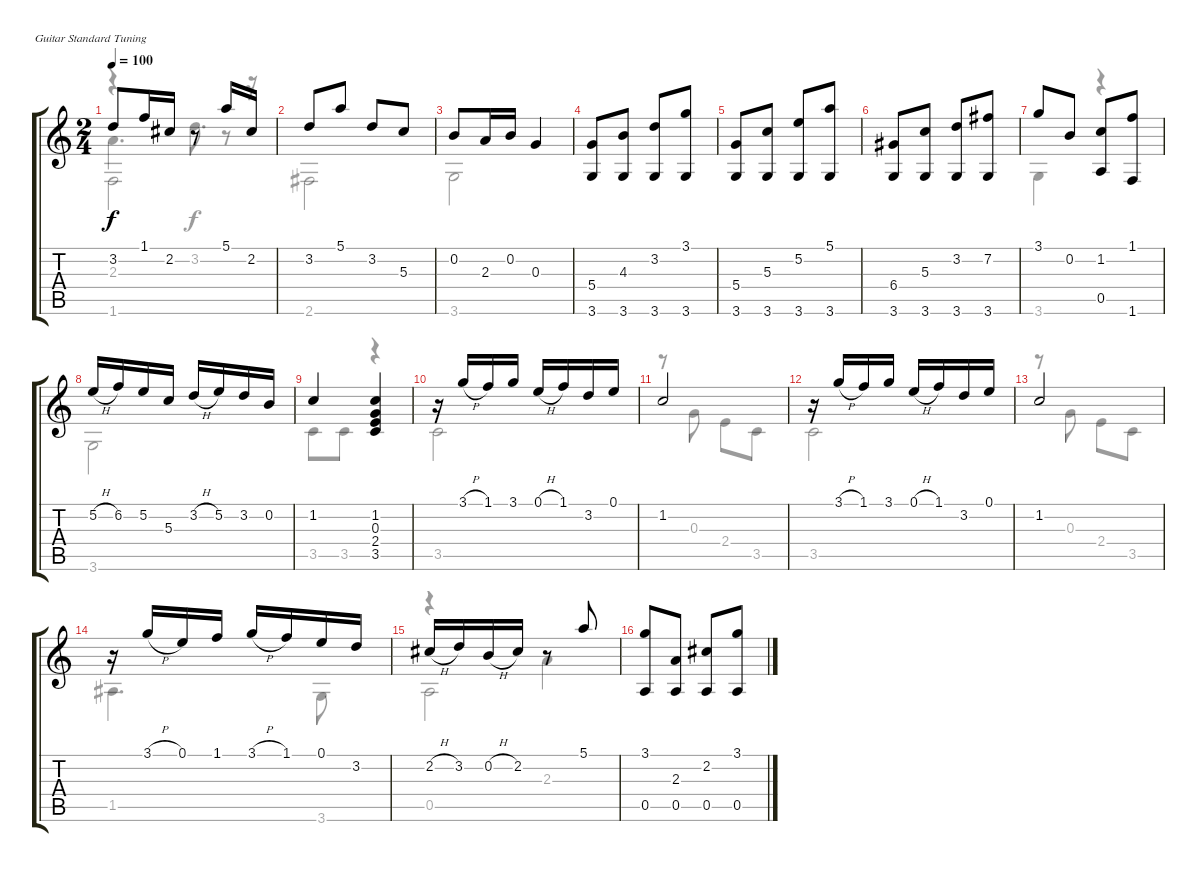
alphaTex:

\bracketExtendMode groupsimilarinstruments
\firstSystemTrackNameOrientation horizontal
\otherSystemsTrackNameOrientation horizontal
\track "" {instrument acousticguitarnylon}
\staff {score tabs}
\tuning (E4 B3 G3 D3 A2 E2)
\voice
\ts (2 4)
\tempo 100
\clef g2
\ks aminor
3.2.8{dy f} 1.1.16 2.2.16 r.8 5.1.16 2.2.16 |
3.2.8 5.1.8 3.2.8 5.3.8 |
0.2.8 2.3.16 0.2.16 0.3.4 |
(5.4 3.6).8 (4.3 3.6).8 (3.2 3.6).8 (3.1 3.6).8 |
(5.4 3.6).8 (5.3 3.6).8 (5.2 3.6).8 (5.1 3.6).8 |
(6.4 3.6).8 (5.3 3.6).8 (3.2 3.6).8 (7.2 3.6).8 |
3.1.8 0.2.8 (1.2 0.5).8 (1.1 1.6).8 |
5.2{h}.16 6.2.16 5.2.16 5.3.16 3.2{h}.16 5.2.16 3.2.16 0.2.16 |
1.2.4 (1.2 0.3 2.4 3.5).4 |
r.16 3.1{h}.16 1.1.16 3.1.16 0.1{h}.16 1.1.16 3.2.16 0.1.16 |
1.2.2 |
r.16 3.1{h}.16 1.1.16 3.1.16 0.1{h}.16 1.1.16 3.2.16 0.1.16 |
1.2.2 |
r.16 3.1{h}.16 0.1.16 1.1.16 3.1{h}.16 1.1.16 0.1.16 3.2.16 |
2.2{h}.16 3.2.16 0.2{h}.16 2.2.16 r.8 5.1.8 |
(3.1 0.5).8 (2.3 0.5).8 (2.2 0.5).8 (3.1 0.5).8
\voice
\clef g2
\ottava regular
\simile none
\ks aminor
r.4{dy f} 3.2.8{d} r.16 |
2.6.2 |
3.6.2 |
|
|
|
3.6.4 r.4 |
3.6.2 |
3.5.8 3.5.8 r.4 |
3.5.2 |
r.8 0.3.8 2.4.8 3.5.8 |
3.5.2 |
r.8 0.3.8 2.4.8 3.5.8 |
1.5.4{d} 3.6.8 |
r.4 2.3.4 |
\voice
\clef g2
\ottava regular
\simile none
\ks aminor
2.3.4{d dy f} r.8 |
|
|
|
|
|
|
|
|
|
|
|
|
|
0.5.2 |
\voice
\clef g2
\ottava regular
\simile none
\ks aminor
1.6.2{dy f} |
|
|
|
|
|
|
|
|
|
|
|
|
|
|
